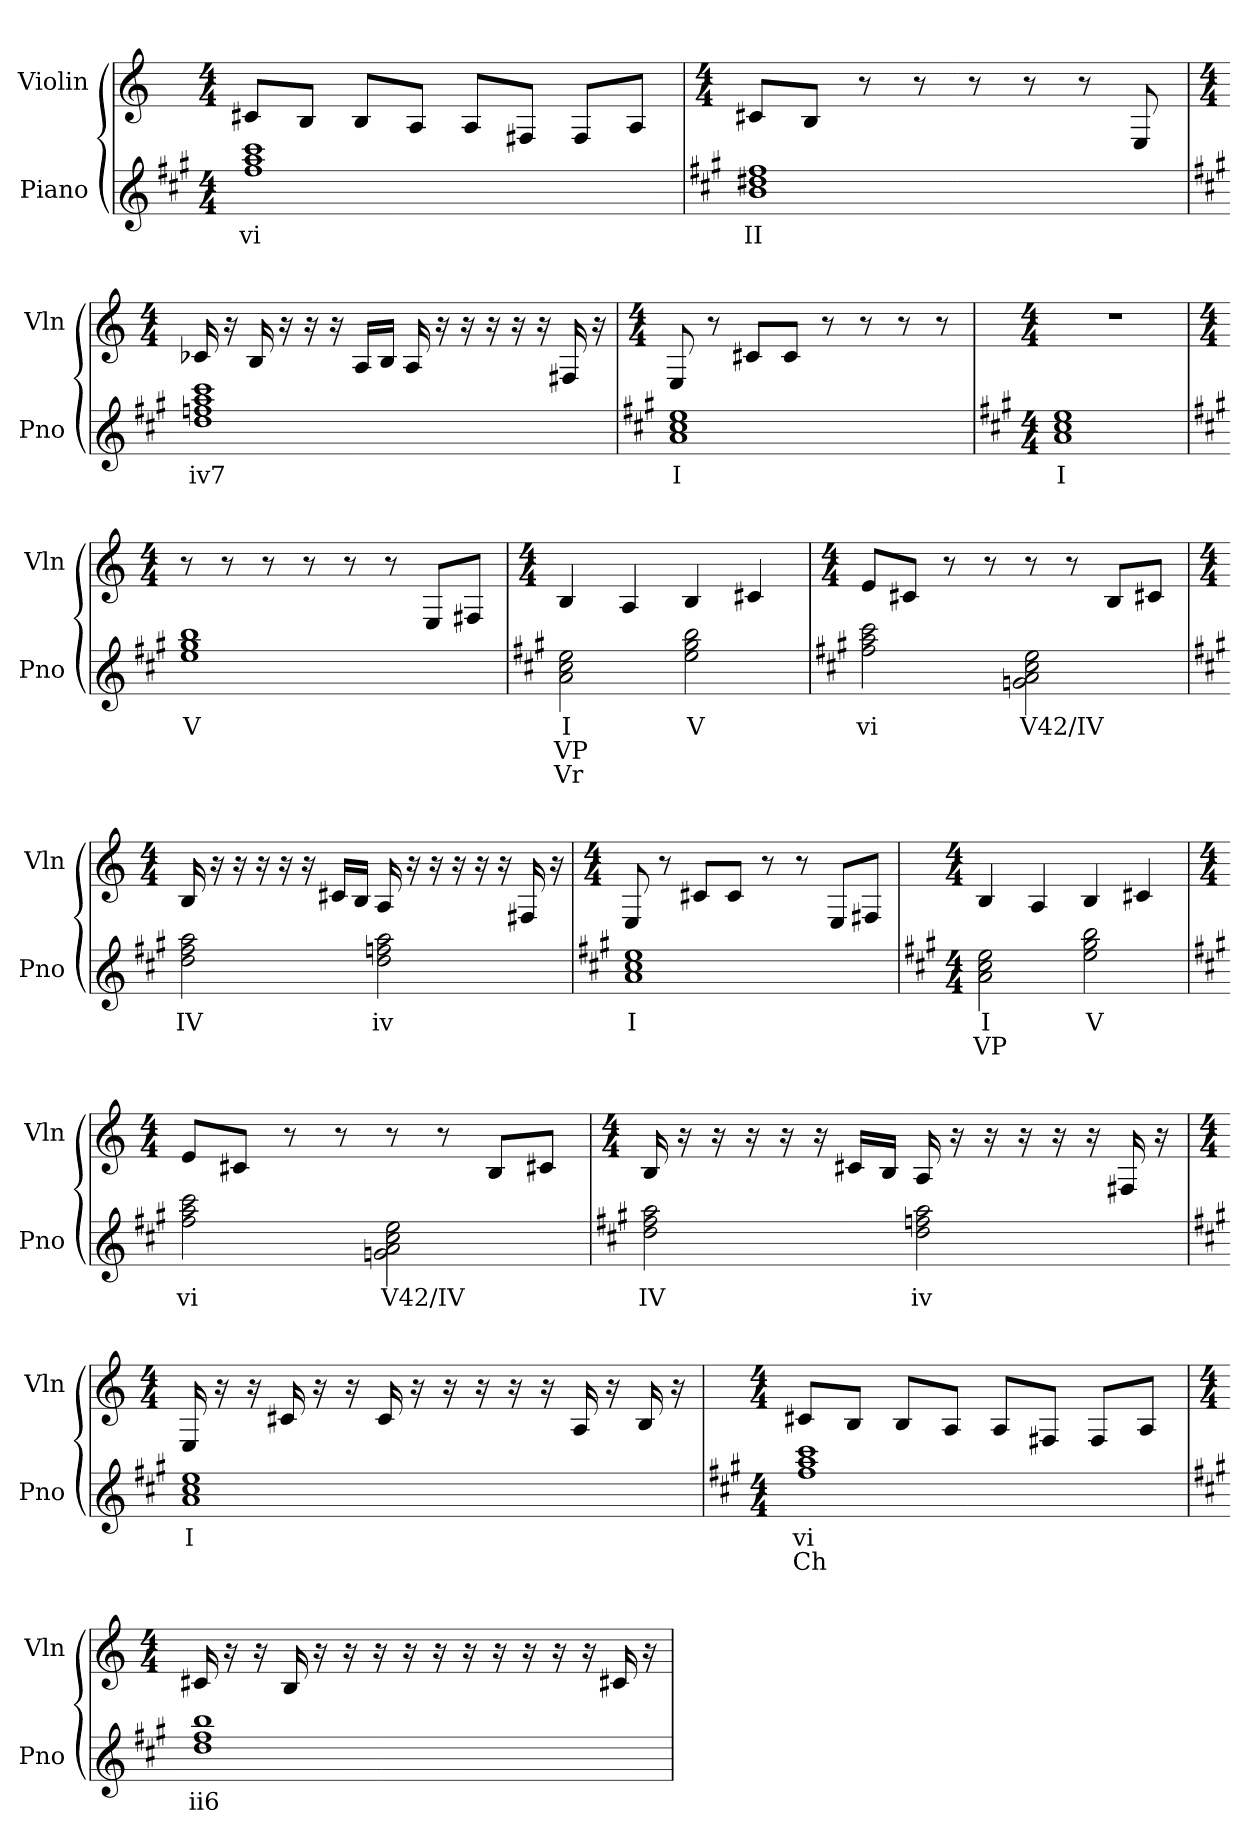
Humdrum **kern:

**kern	**text	**text	**text	**kern
*part2	*part2	*part2	*part2	*part1
*staff2	*staff2	*staff2	*staff2	*staff1
*I"Piano	*	*	*	*I"Violin
*I'Pno	*	*	*	*I'Vln
*k[f#c#g#]	*	*	*	*
*A:	*	*	*	*
*M4/4	*	*	*	*M4/4
=	=	=	=	=
1ff# 1aa 1ccc#	vi	.	.	8c#XL
.	.	.	.	8BJ
.	.	.	.	8BL
.	.	.	.	8AJ
.	.	.	.	8AL
.	.	.	.	8F#XJ
.	.	.	.	8F#L
.	.	.	.	8AJ
=	=	=	=	=
*k[f#c#g#]	*	*	*	*
*A:	*	*	*	*
*	*	*	*	*M4/4
1b 1dd#X 1ff#	II	.	.	8c#XL
.	.	.	.	8BJ
.	.	.	.	8r
.	.	.	.	8r
.	.	.	.	8r
.	.	.	.	8r
.	.	.	.	8r
.	.	.	.	8E
=	=	=	=	=
*k[f#c#g#]	*	*	*	*
*A:	*	*	*	*
*	*	*	*	*M4/4
1dd 1ffn 1aa 1ccc#	iv7	.	.	16c-X
.	.	.	.	16r
.	.	.	.	16B
.	.	.	.	16r
.	.	.	.	16r
.	.	.	.	16r
.	.	.	.	16ALL
.	.	.	.	16BJJ
.	.	.	.	16A
.	.	.	.	16r
.	.	.	.	16r
.	.	.	.	16r
.	.	.	.	16r
.	.	.	.	16r
.	.	.	.	16F#X
.	.	.	.	16r
=	=	=	=	=
*k[f#c#g#]	*	*	*	*
*A:	*	*	*	*
*	*	*	*	*M4/4
1a 1cc# 1ee	I	.	.	8E
.	.	.	.	8r
.	.	.	.	8c#XL
.	.	.	.	8c#J
.	.	.	.	8r
.	.	.	.	8r
.	.	.	.	8r
.	.	.	.	8r
=	=	=	=	=
*k[f#c#g#]	*	*	*	*
*A:	*	*	*	*
*M4/4	*	*	*	*M4/4
1a 1cc# 1ee	I	.	.	1r
=	=	=	=	=
*k[f#c#g#]	*	*	*	*
*A:	*	*	*	*
*	*	*	*	*M4/4
1ee 1gg# 1bb	V	.	.	8r
.	.	.	.	8r
.	.	.	.	8r
.	.	.	.	8r
.	.	.	.	8r
.	.	.	.	8r
.	.	.	.	8EL
.	.	.	.	8F#XJ
=	=	=	=	=
*k[f#c#g#]	*	*	*	*
*A:	*	*	*	*
*	*	*	*	*M4/4
2a 2cc# 2ee	I	VP	Vr	4B
.	.	.	.	4A
2ee 2gg# 2bb	V	.	.	4B
.	.	.	.	4c#X
=	=	=	=	=
*k[f#c#g#]	*	*	*	*
*A:	*	*	*	*
*	*	*	*	*M4/4
2ff# 2aa 2ccc#	vi	.	.	8eL
.	.	.	.	8c#XJ
.	.	.	.	8r
.	.	.	.	8r
2gn 2a 2cc# 2ee	V42/IV	.	.	8r
.	.	.	.	8r
.	.	.	.	8BL
.	.	.	.	8c#XJ
=	=	=	=	=
*k[f#c#g#]	*	*	*	*
*A:	*	*	*	*
*	*	*	*	*M4/4
2dd 2ff# 2aa	IV	.	.	16B
.	.	.	.	16r
.	.	.	.	16r
.	.	.	.	16r
.	.	.	.	16r
.	.	.	.	16r
.	.	.	.	16c#XLL
.	.	.	.	16BJJ
2dd 2ffn 2aa	iv	.	.	16A
.	.	.	.	16r
.	.	.	.	16r
.	.	.	.	16r
.	.	.	.	16r
.	.	.	.	16r
.	.	.	.	16F#X
.	.	.	.	16r
=	=	=	=	=
*k[f#c#g#]	*	*	*	*
*A:	*	*	*	*
*	*	*	*	*M4/4
1a 1cc# 1ee	I	.	.	8E
.	.	.	.	8r
.	.	.	.	8c#XL
.	.	.	.	8c#J
.	.	.	.	8r
.	.	.	.	8r
.	.	.	.	8EL
.	.	.	.	8F#XJ
=	=	=	=	=
*k[f#c#g#]	*	*	*	*
*A:	*	*	*	*
*M4/4	*	*	*	*M4/4
2a 2cc# 2ee	I	VP	.	4B
.	.	.	.	4A
2ee 2gg# 2bb	V	.	.	4B
.	.	.	.	4c#X
=	=	=	=	=
*k[f#c#g#]	*	*	*	*
*A:	*	*	*	*
*	*	*	*	*M4/4
2ff# 2aa 2ccc#	vi	.	.	8eL
.	.	.	.	8c#XJ
.	.	.	.	8r
.	.	.	.	8r
2gn 2a 2cc# 2ee	V42/IV	.	.	8r
.	.	.	.	8r
.	.	.	.	8BL
.	.	.	.	8c#XJ
=	=	=	=	=
*k[f#c#g#]	*	*	*	*
*A:	*	*	*	*
*	*	*	*	*M4/4
2dd 2ff# 2aa	IV	.	.	16B
.	.	.	.	16r
.	.	.	.	16r
.	.	.	.	16r
.	.	.	.	16r
.	.	.	.	16r
.	.	.	.	16c#XLL
.	.	.	.	16BJJ
2dd 2ffn 2aa	iv	.	.	16A
.	.	.	.	16r
.	.	.	.	16r
.	.	.	.	16r
.	.	.	.	16r
.	.	.	.	16r
.	.	.	.	16F#X
.	.	.	.	16r
=	=	=	=	=
*k[f#c#g#]	*	*	*	*
*A:	*	*	*	*
*	*	*	*	*M4/4
1a 1cc# 1ee	I	.	.	16E
.	.	.	.	16r
.	.	.	.	16r
.	.	.	.	16c#X
.	.	.	.	16r
.	.	.	.	16r
.	.	.	.	16c#
.	.	.	.	16r
.	.	.	.	16r
.	.	.	.	16r
.	.	.	.	16r
.	.	.	.	16r
.	.	.	.	16A
.	.	.	.	16r
.	.	.	.	16B
.	.	.	.	16r
=	=	=	=	=
*k[f#c#g#]	*	*	*	*
*A:	*	*	*	*
*M4/4	*	*	*	*M4/4
1ff# 1aa 1ccc#	vi	Ch	.	8c#XL
.	.	.	.	8BJ
.	.	.	.	8BL
.	.	.	.	8AJ
.	.	.	.	8AL
.	.	.	.	8F#XJ
.	.	.	.	8F#L
.	.	.	.	8AJ
=	=	=	=	=
*k[f#c#g#]	*	*	*	*
*A:	*	*	*	*
*	*	*	*	*M4/4
1dd 1ff# 1bb	ii6	.	.	16c#X
.	.	.	.	16r
.	.	.	.	16r
.	.	.	.	16B
.	.	.	.	16r
.	.	.	.	16r
.	.	.	.	16r
.	.	.	.	16r
.	.	.	.	16r
.	.	.	.	16r
.	.	.	.	16r
.	.	.	.	16r
.	.	.	.	16r
.	.	.	.	16r
.	.	.	.	16c#X
.	.	.	.	16r
=	=	=	=	=
*-	*-	*-	*-	*-
